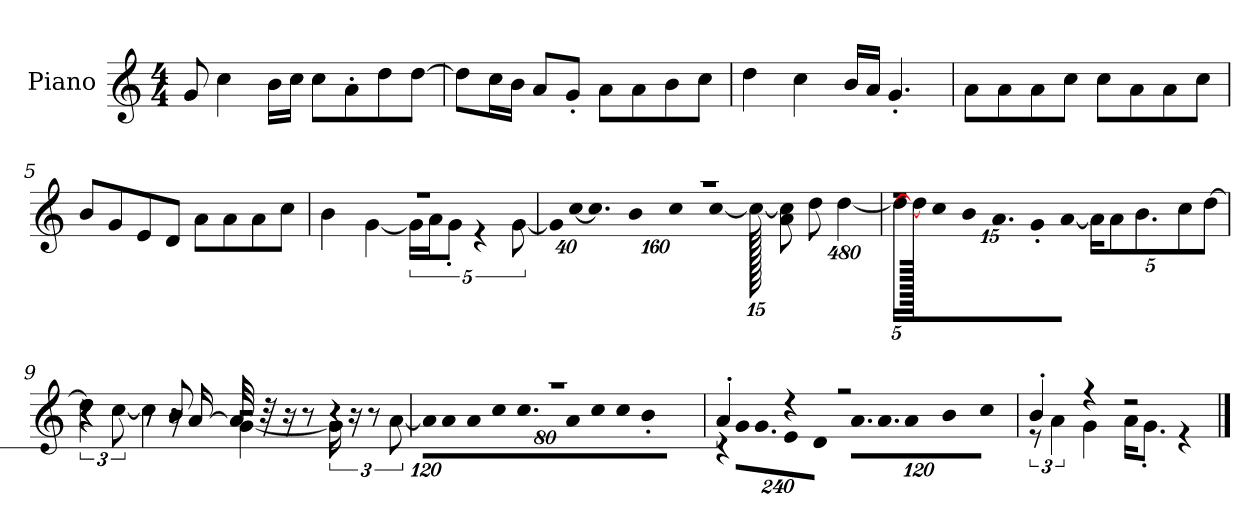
**kern
*part1
*staff1
*I"Piano
*I'P-no
*clefG2
*k[]
*M4/4
*MM90
=1
8g/
4cc\
16b\LL
16cc\JJ
8cc\L
8a'\
8dd\
[8dd\J
=2
8dd\L]
16cc\L
16b\JJ
8a/L
8g'/J
8a\L
8a\
8b\
8cc\J
=3
4dd\
4cc\
16b/LL
16a/JJ
4.g'/
=4
8a\L
8a\
8a\
8cc\J
8cc\L
8a\
8a\
8cc\J
=5
8b/L
8g/
8e/
8d/J
8a\L
8a\
8a\
8cc\J
!!LO:LB:g=z
=6
*^
1r	4b\
.	[4g\
.	20g\LL]
.	20a\J
.	10g'\J
.	5r
.	[10g\
=7	=7
*	*Xbrackettup
!	!LO:N:vis=32
1r	640%23g\LLL]
!	!LO:N:vis=32
.	[640%23cc\JJ
!	!LO:N:vis=8.
.	640%137cc\]
!	!LO:N:vis=16
.	1920%137b\L
!	!LO:N:vis=32
.	640%23cc\K
.	[384%41cc\J
.	1920cc\_
.	8a\ 8cc\]L
.	8dd\J
.	[1920%479dd\
=8	=8
1r	20dd\LL]
.	1920dd\_
.	20cc\
.	20b\J
.	10.a\
.	10g'\
.	[10a\J
.	20a\KL]
.	10a\
.	10.b\
.	10cc\
.	[10dd\J
1920ryy	.
!!LO:LB:g=z	!!
=9	=9
*	*brackettup
*	*^
4r	6dd\]	4r
.	[12cc\	.
8r	4cc\]	8r
8b/	.	16r
.	.	[16a/
2r	[4g\	32a/]
.	.	32r
.	.	16r
.	.	8r
.	24g\]	4r
.	24r	.
.	12r	.
.	[12a\	.
*	*v	*v
=10	=10
*	*Xbrackettup
!	!LO:N:vis=16
1r	1920%107a\KL]
!	!LO:N:vis=8
.	640%71a\
!	!LO:N:vis=8
.	640%71a\
!	!LO:N:vis=8
.	640%71cc\
.	9.cc\
!	!LO:N:vis=8
.	640%71a\
!	!LO:N:vis=8
.	640%71cc\
!	!LO:N:vis=8
.	640%71cc\
!	!LO:N:vis=8
.	640%71b'\J
.	960ryy
=11	=11
*	*brackettup
!	!LO:N:vis=32
4a'/	640%23r
!	!LO:N:vis=16
.	1920%137g\LL
!	!LO:N:vis=16.
.	960%103g\J
!	!LO:N:vis=8
.	960%137e\
4r	.
!	!LO:N:vis=8
.	960%137d\J
*	*Xbrackettup
!	!LO:N:vis=16.
2r	960%103a\LL
!	!LO:N:vis=16.
.	960%103a\
!	!LO:N:vis=16
.	1920%137a\
!	!LO:N:vis=16
.	1920%137b\J
!	!LO:N:vis=8
.	960%137cc\J
=12	=12
*	*brackettup
4b'/	12r
.	6a\
4r	4g\
2r	16a\KL
.	8.g'\J
.	4r
*v	*v
==
*-
